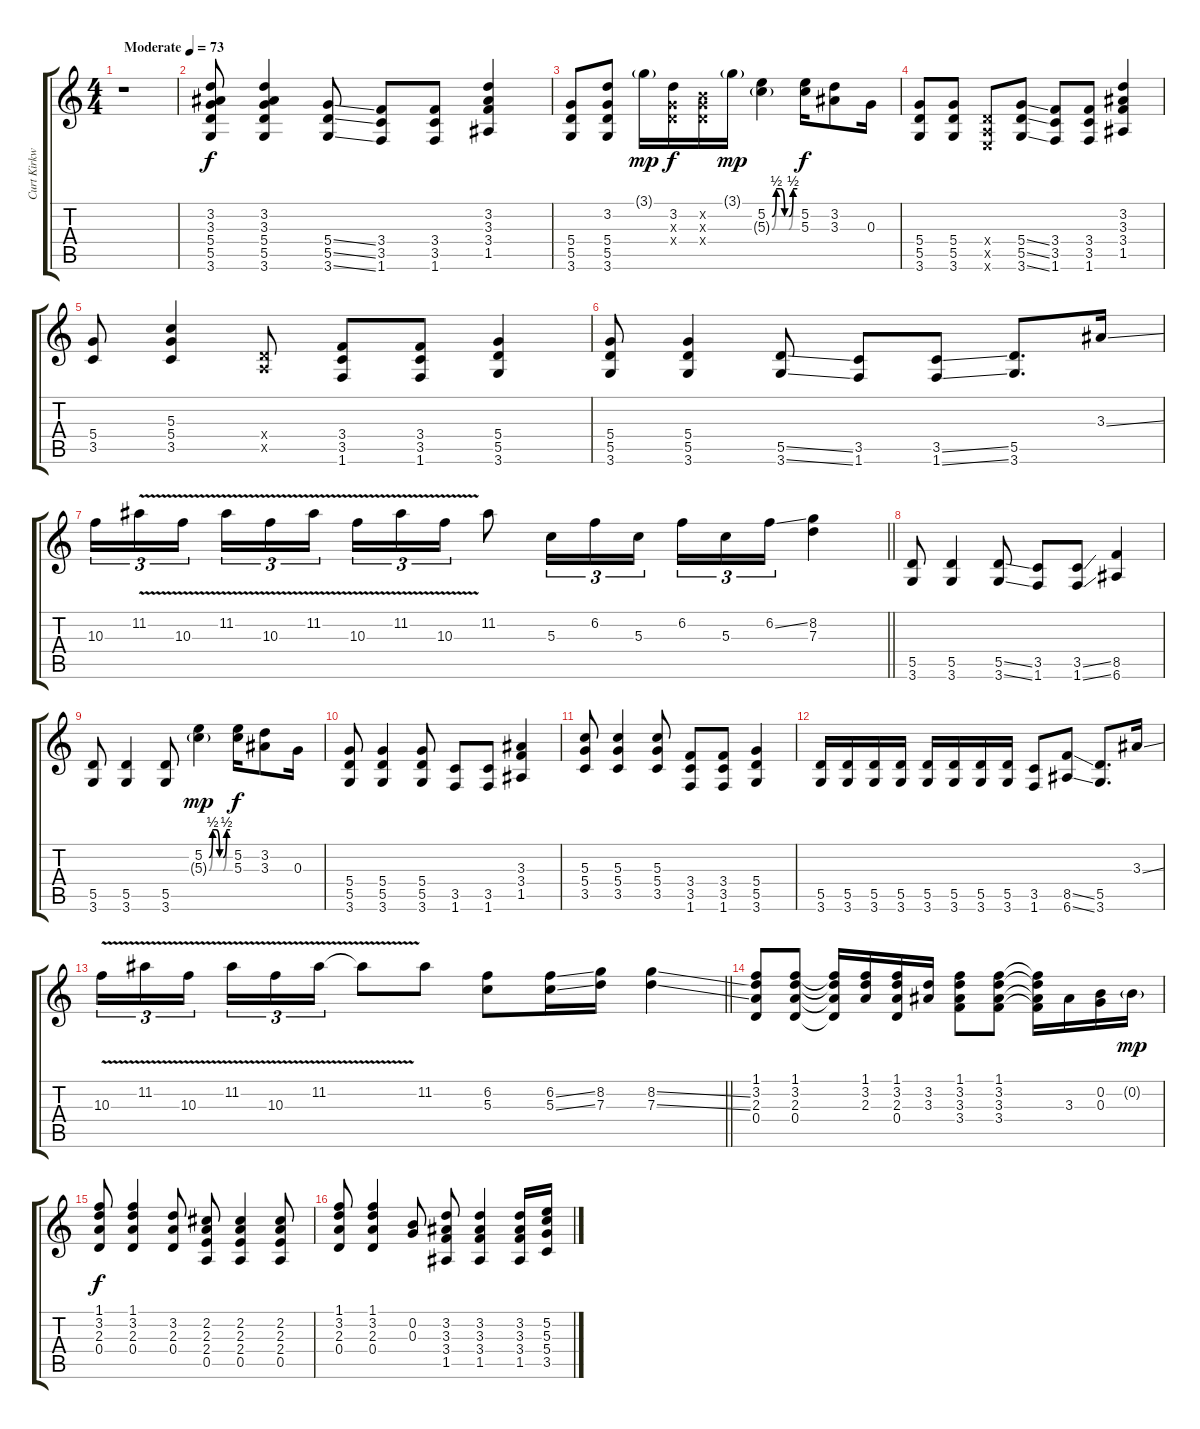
\track ("Curt Kirkwood (Meat Puppets)" "Curt Kirkw") {instrument acousticguitarsteel}
\staff {score tabs}
\tuning (E4 B3 G3 D3 A2 E2) {hide}
\ts (4 4)
\tempo (73 "Moderate")
\clef g2
\ks c
r.1{dy f instrument acousticguitarsteel} |
(3.2 3.3 5.4 5.5 3.6).8 (3.2 3.3 5.4 5.5 3.6).4 (5.4{ss} 5.5{ss} 3.6{ss}).8 (3.4 3.5 1.6).8 (3.4 3.5 1.6).8 (3.2 3.3 3.4 1.5).4 |
(5.4 5.5 3.6).8 (3.2 5.4 5.5 3.6).8 3.1{g}.16{dy mp} (3.2 0.3{x} 0.4{x}).16{dy f} (0.2{x} 0.3{x} 0.4{x}).16 3.1{g}.16{dy mp} (5.2{be (custom 0 0 10 2 20 2 30 0 40 0 50 2 60 2)} 5.3{be (custom 0 0 10 2 20 2 30 0 40 0 50 2 60 2) g}).4 (5.2 5.3).16{dy f} (3.2 3.3).8 0.3.16 |
(5.4 5.5 3.6).8 (5.4 5.5 3.6).8 (0.4{x} 0.5{x} 0.6{x}).8 (5.4{ss} 5.5{ss} 3.6{ss}).8 (3.4 3.5 1.6).8 (3.4 3.5 1.6).8 (3.2 3.3 3.4 1.5).4 |
(5.4 3.5).8 (5.3 5.4 3.5).4 (0.4{x} 0.5{x}).8 (3.4 3.5 1.6).8 (3.4 3.5 1.6).8 (5.4 5.5 3.6).4 |
(5.4 5.5 3.6).8 (5.4 5.5 3.6).4 (5.5{ss} 3.6{ss}).8 (3.5 1.6).8 (3.5{ss} 1.6{ss}).8 (5.5 3.6).8{d} 3.3{ss}.16 |
\barLineRight lightlight
10.3.16{tu (3 2)} 11.2{v}.16{tu (3 2)} 10.3{v}.16{tu (3 2) beam splitsecondary} 11.2{v}.16{tu (3 2)} 10.3{v}.16{tu (3 2)} 11.2{v}.16{tu (3 2)} 10.3{v}.16{tu (3 2)} 11.2{v}.16{tu (3 2)} 10.3{v}.16{tu (3 2)} 11.2.8 5.3.16{tu (3 2)} 6.2.16{tu (3 2)} 5.3.16{tu (3 2) beam splitsecondary} 6.2.16{tu (3 2)} 5.3.16{tu (3 2)} 6.2{ss}.16{tu (3 2)} (8.2 7.3).4 |
(5.5 3.6).8 (5.5 3.6).4 (5.5{ss} 3.6{ss}).8 (3.5 1.6).8 (3.5{ss} 1.6{ss}).8 (8.5 6.6).4 |
(5.5 3.6).8 (5.5 3.6).4 (5.5 3.6).8 (5.2{be (custom 0 0 10 2 20 2 30 0 40 0 50 2 60 2)} 5.3{be (custom 0 0 10 2 20 2 30 0 40 0 50 2 60 2) g}).4{dy mp} (5.2 5.3).16{dy f} (3.2 3.3).8 0.3.16 |
(5.4 5.5 3.6).8 (5.4 5.5 3.6).4 (5.4 5.5 3.6).8 (3.5 1.6).8 (3.5 1.6).8 (3.3 3.4 1.5).4 |
(5.3 5.4 3.5).8 (5.3 5.4 3.5).4 (5.3 5.4 3.5).8 (3.4 3.5 1.6).8 (3.4 3.5 1.6).8 (5.4 5.5 3.6).4 |
(5.5 3.6).16 (5.5 3.6).16 (5.5 3.6).16 (5.5 3.6).16 (5.5 3.6).16 (5.5 3.6).16 (5.5 3.6).16 (5.5 3.6).16 (3.5 1.6).8 (8.5{ss} 6.6{ss}).8 (5.5 3.6).8{d} 3.3{ss}.16 |
\barLineRight lightlight
10.3{v}.16{tu (3 2)} 11.2{v}.16{tu (3 2)} 10.3{v}.16{tu (3 2) beam splitsecondary} 11.2{v}.16{tu (3 2)} 10.3{v}.16{tu (3 2)} 11.2{v}.16{tu (3 2)} 11.2{t}.8 11.2.8 (6.2 5.3).8 (6.2{ss} 5.3{ss}).16 (8.2 7.3).16 (8.2{ss} 7.3{ss}).4 |
(1.1 3.2 2.3 0.4).8 (1.1 3.2 2.3 0.4).8 (1.1{t} 3.2{t} 2.3{t} 0.4{t}).16 (1.1 3.2 2.3).16 (1.1 3.2 2.3 0.4).16 (3.2 3.3).16 (1.1 3.2 3.3 3.4).8 (1.1 3.2 3.3 3.4).8 (1.1{t} 3.2{t} 3.3{t} 3.4{t}).16 3.3.16 (0.2 0.3).16 0.2{g}.16{dy mp} |
(1.1 3.2 2.3 0.4).8{dy f} (1.1 3.2 2.3 0.4).4 (3.2 2.3 0.4).8 (2.2 2.3 2.4 0.5).8 (2.2 2.3 2.4 0.5).4 (2.2 2.3 2.4 0.5).8 |
(1.1 3.2 2.3 0.4).8 (1.1 3.2 2.3 0.4).4 (0.2 0.3).8 (3.2 3.3 3.4 1.5).8 (3.2 3.3 3.4 1.5).4 (3.2 3.3 3.4 1.5).16 (5.2 5.3 5.4 3.5).16
